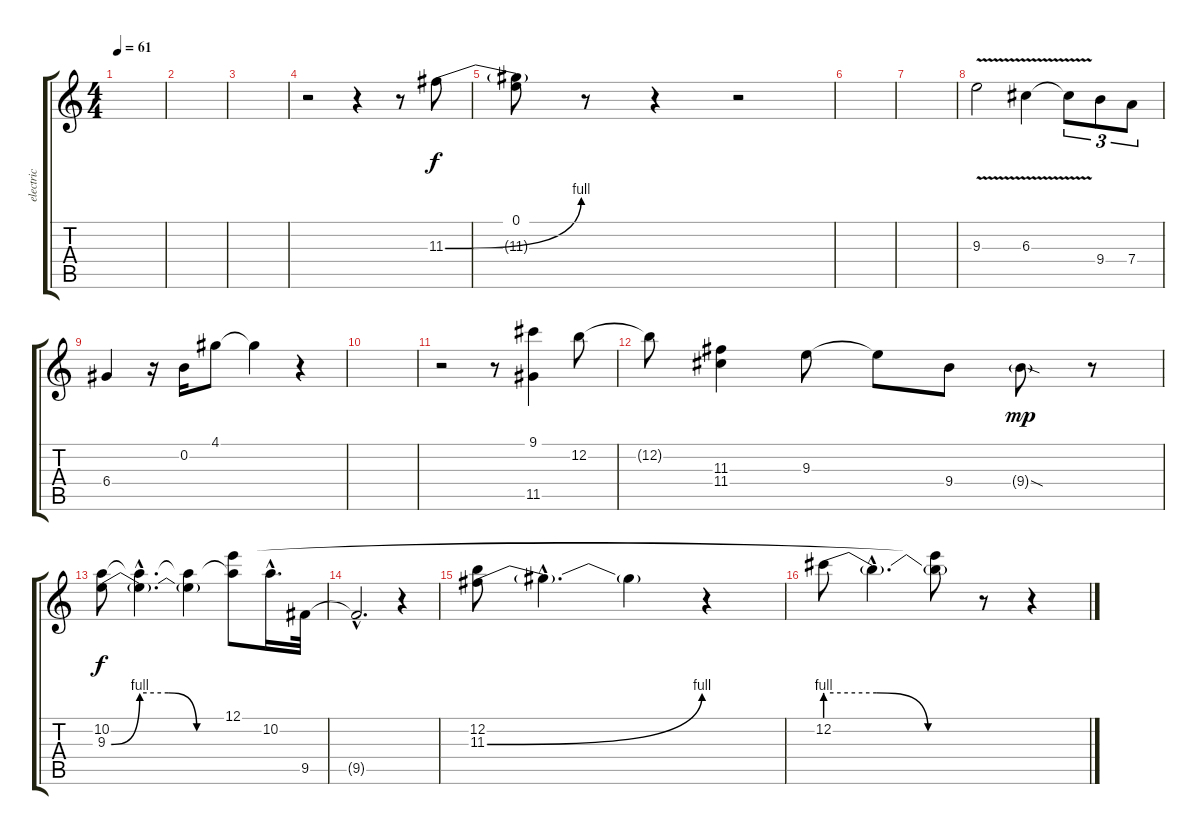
\track ("electric" "electric") {instrument electricguitarjazz}
\staff {score tabs}
\tuning (E4 B3 G3 D3 A2 E2) {hide}
\ts (4 4)
\tempo 61
\clef g2
\ks c
|
|
|
r.2 r.4 r.8 11.3{be (bend 0 0 60 4)}.8 |
(0.1 11.3{t}).8 r.8 r.4 r.2 |
|
|
9.3{v}.2 6.3{v}.4 6.3{t}.8{tu (3 2)} 9.4.8{tu (3 2)} 7.4.8{tu (3 2)} |
6.4.4 r.16 0.2.16 4.1.8 4.1{t}.4 r.4 |
|
r.2 r.8 (9.1 11.5).4 12.2.8 |
12.2{t}.8 (11.3 11.4).4 9.3.8 9.3{t}.8 9.4.8 9.4{sod g}.8{dy mp} r.8 |
(10.2 9.3{be (custom 0 0 15 4 30 4 45 0 60 0)}).8{dy f} (10.2{hac t} 9.3{hac t}).4{d} (10.2{t} 9.3{t}).4 (12.1 10.2{t}).8 10.2{hac}.16{d} 9.5.32 |
9.5{hac t}.2{d} r.4 |
(12.2 11.3{be (bend 0 0 60 4)}).8 11.3{hac t}.4{d} 11.3{t}.4 r.4 |
12.2{be (custom 0 4 20 4 40 0 60 0)}.8 12.2{hac t}.4{d} (12.1{t} 12.2{t}).8 r.8 r.4
